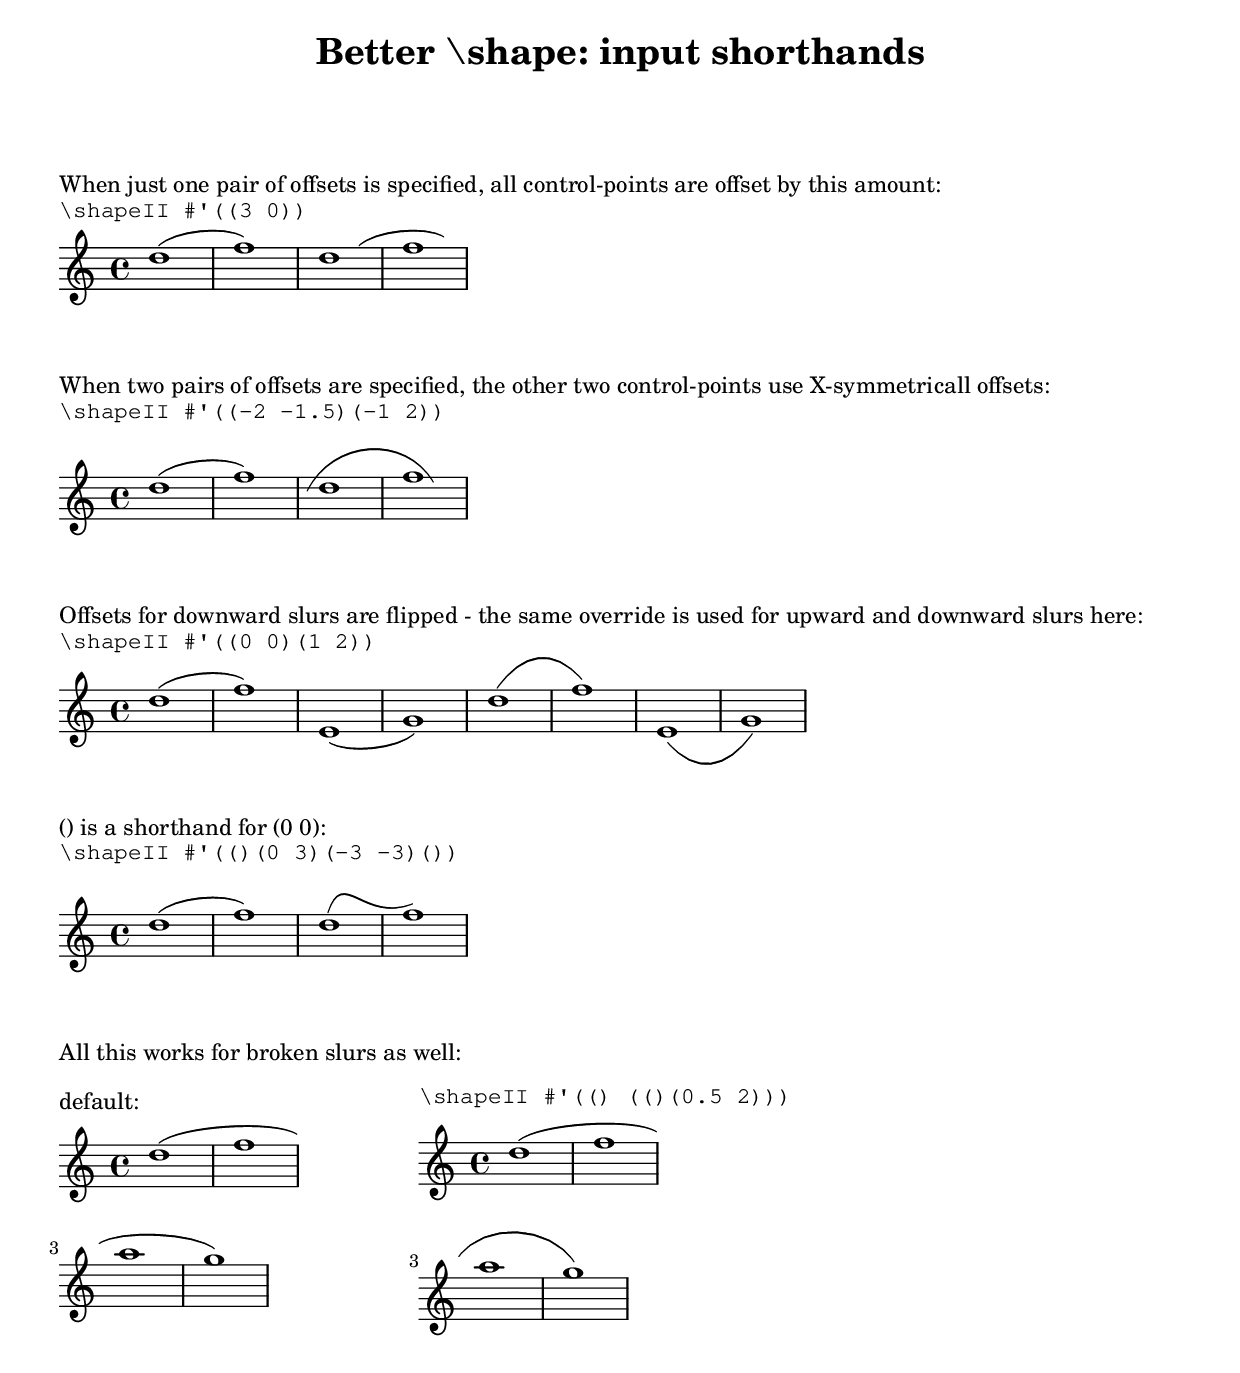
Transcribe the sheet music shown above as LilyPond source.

\version "2.17.26"

\header {
  snippet-title = "Improved \shape"
  snippet-author = "Janek Warchoł, David Nalesnik"
  snippet-source = "http://github.com/openlilylib/snippets/tree/shape-update/notation-snippets/shaping-bezier-curves"
  snippet-description = \markup {
    "\shape" with shorthands for faster and more flexible input.
  }
  % add comma-separated tags to make searching more effective:
  tags = "slurs, ties, bezier curves, shape"
  % is this snippet ready?  See meta/status-values.md
  status = "working"
}

#(define (list->pair-list lst)
   (cond ((null? lst) lst)
     ((number-pair? (car lst))
      (cons (car lst) (list->pair-list (cdr lst))))
     ((list? (car lst))
      (cons
       (list->pair-list (car lst))
       (list->pair-list (cdr lst))))
     (else (cons (car lst) (cadr lst)))))

shapeII =
#(define-music-function (parser location offsets item)
   (list? symbol-list-or-music?)
   (_i "Offset control-points of @var{item} by @var{offsets}.
If @var{item} is a string, the result is
@code{\\once\\override} for the specified grob type.  If @var{item} is
a music expression, the result is the same music expression with an
appropriate tweak applied.")
   (define (shape-curve grob)
     (let* ((orig (ly:grob-original grob))
            (siblings (if (ly:spanner? grob)
                          (ly:spanner-broken-into orig) '()))
            (total-found (length siblings))
            (function (assoc-get 'control-points
                        (reverse (ly:grob-basic-properties grob))))
            (coords (function grob))
            (dir (ly:grob-property grob 'direction)))

       (define (offset-control-points offsets)
         (if (null? offsets)
             coords
             (map
              (lambda (x y) (coord-translate x y))
              coords offsets)))

       (define (helper sibs offs)
         (if (pair? offs)
             (if (eq? (car sibs) grob)
                 (offset-control-points (car offs))
                 (helper (cdr sibs) (cdr offs)))
             coords))

       ;; Allow (0 0) as a shorthand for (0 . 0).
       ;; This must be done before next step,
       ;; because we look for pairs there.
       (set! offsets (list->pair-list offsets))

       ;; Offsets may be given in a variety of formats:
       ;; (1) an empty list,
       ;; (2) a number-pair-list (used for unbroken curves), or
       ;; (3) a list of number-pair-lists (for curves crossing a linebreak).
       ;; In order to easily work with these possibilities (and not require
       ;; overly confusing input from the user), we normalize (1) and (2),
       ;; by converting each to (3).
       ;; '() ==> '(())
       ;; '((0 . 1) ... ) ==> '( ((0 . 1) ... ) )
       ;;
       ;; WARNING: since we allow () to be a shorthand for (0 . 0),
       ;; we need to handle tricky constructs like '(()(0 . 1)()())
       ;; (which is a list of offsets for ONE slur, so must be normalized).
       (if (or (null? offsets)
               (any number-pair? offsets))
           (set! offsets (list offsets)))

       ;; convert () to (0 . 0), but only on the appropriate level.
       ;; I.e. '((()(0 . 1)(0 . 1)())) should be converted to
       ;; '(((0 . 0)(0 . 1)(0 . 1)(0 . 0))), but
       ;; '(() ((0 . 1)(0 . 1)(0 . 1)(0 . 1))) shouldn't be converted to
       ;; '((0 . 0) ((0 . 1)(0 . 1)(0 . 1)(0 . 1)))
       (set! offsets
             (map (lambda (onesib)
                    (map (lambda (oneoff)
                           (if (not (pair? oneoff))
                               (cons 0 0)
                               oneoff))
                      onesib))
               offsets))

       ;; if only one pair of offsets is supplied,
       ;; use it for all control-points.  I.e.,
       ;; \shape #'((0 . 2)) should be equivalent to
       ;; \shape #'((0 . 2)(0 . 2)(0 . 2)(0 . 2))
       ;;
       ;; if two pairs of offsets are supplied,
       ;; use them X-symmetrically for the other two.  I.e.,
       ;; \shape #'((-1 . 1)(2 . 5)) should be equivalent to
       ;; \shape #'((-1 . 1)(2 . 5)(-2 . 5)(1 . 1))
       (set! offsets
             (map (lambda (x)
                    (cond
                     ((= 1 (length x))
                      (make-list 4 (car x)))
                     ((= 2 (length x))
                      (list (first x)
                        (second x)
                        (cons (- (car (second x)))
                          (cdr (second x)))
                        (cons (- (car (first x)))
                          (cdr (first x)))))
                     (else x)))
               offsets))

       ;; For downward slurs, flip the offsets vertically
       ;; so that the same override could be applied to similar
       ;; upward and downward slurs.
       (if (eq? dir DOWN)
           (set! offsets
                 (map
                  (lambda (onesib)
                    (map
                     (lambda (oneoff)
                       (cons (car oneoff)
                         (* -1 (cdr oneoff))))
                     onesib))
                  offsets)))

       (if (>= total-found 2)
           (helper siblings offsets)
           (offset-control-points (car offsets)))))
   #{ \tweak control-points #shape-curve #item #})


%%%%%%%%%%%%%%%%%%%
%% EXAMPLE:

\paper {
  ragged-right = ##t
  indent = 0
}

\header {
  title = "Better \shape: input shorthands"
}

\markup \vspace #3
\markup {
  When just one pair of offsets is specified,
  all control-points are offset by this amount:
}
\markup \typewriter "\shapeII #'((3 0))"
{
  d''1 ( f'')
  d''1-\shapeII #'((3 0)) ( f'')
}

\markup {
  When two pairs of offsets are specified,
  the other two control-points use X-symmetricall offsets:
}
\markup \typewriter "\shapeII #'((-2 -1.5)(-1 2))"
\markup \vspace #0.5
{
  d''1 ( f'')
  d''1-\shapeII #'((-2 -1.5)(-1 2)) ( f'')
}

\markup {
  Offsets for downward slurs are flipped - the same override
  is used for upward and downward slurs here:
}
\markup \typewriter "\shapeII #'((0 0)(1 2))"
{
  d''1 ( f'')
  e'1 ( g')
  d''1-\shapeII #'((0 0)(1 2)) ( f'')
  e'1-\shapeII #'((0 0)(1 2)) ( g')
}

\markup {
  () is a shorthand for (0 0):
}
\markup \typewriter "\shapeII #'(()(0 3)(-3 -3)())"
\markup \vspace #0.5
{
  d''1 ( f'')
  d''1-\shapeII #'(()(0 3)(-3 -3)()) ( f'')
}

\markup {
  All this works for broken slurs as well:
}
\markup \vspace #0.5
\markup \line {
  \column {
    \vspace #0.2
    default:
    \vspace #0.5
    \score {
      { d''1 ( f'' \break a'' g'') }
      \layout { }
    }
  }
  \hspace #10
  \column {
    \typewriter "\shapeII #'(() (()(0.5 2)))"
    \vspace #0.5
    \score {
      { d''1-\shapeII #'(() (()(0.5 2))) ( f'' \break a'' g'') }
      \layout { }
    }
  }
}
